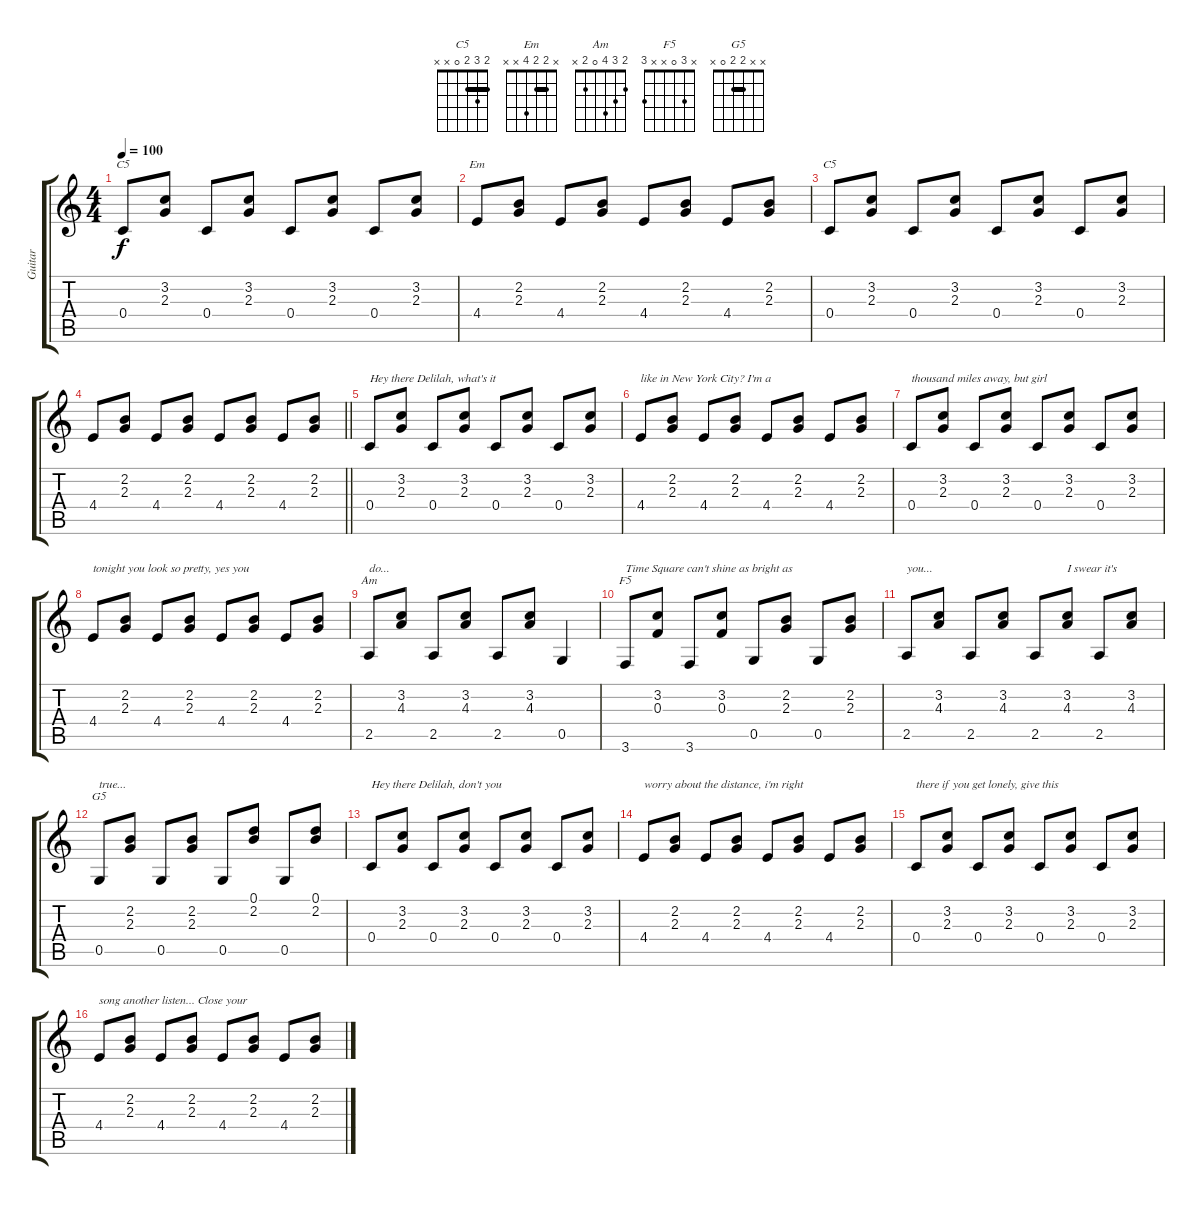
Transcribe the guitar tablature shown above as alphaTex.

\track ("Guitar" "Guitar") {instrument acousticguitarsteel}
\staff {score tabs}
\tuning (D4 A3 F3 C3 G2 D2) {hide}
\chord ("C5" x 3 2 0 x x)
\chord ("Em" x 2 2 4 x x) {barre 2}
\chord ("C5" 2 3 2 0 x x) {barre 2}
\chord ("Am" 2 3 4 0 2 x)
\chord ("F5" x 3 0 x x 3)
\chord ("G5" x x 2 2 0 x) {barre 2}
\ts (4 4)
\tempo 100
\clef g2
\ks c
0.4.8{ch "C5" dy f instrument acousticguitarsteel} (3.2 2.3).8 0.4.8 (3.2 2.3).8 0.4.8 (3.2 2.3).8 0.4.8 (3.2 2.3).8 |
4.4.8{ch "Em"} (2.2 2.3).8 4.4.8 (2.2 2.3).8 4.4.8 (2.2 2.3).8 4.4.8 (2.2 2.3).8 |
0.4.8{ch "C5"} (3.2 2.3).8 0.4.8 (3.2 2.3).8 0.4.8 (3.2 2.3).8 0.4.8 (3.2 2.3).8 |
\barLineRight lightlight
4.4.8 (2.2 2.3).8 4.4.8 (2.2 2.3).8 4.4.8 (2.2 2.3).8 4.4.8 (2.2 2.3).8 |
\section ("" "")
0.4.8{txt "Hey there Delilah, what's it"} (3.2 2.3).8 0.4.8 (3.2 2.3).8 0.4.8 (3.2 2.3).8 0.4.8 (3.2 2.3).8 |
4.4.8{txt "like in New York City? I'm a"} (2.2 2.3).8 4.4.8 (2.2 2.3).8 4.4.8 (2.2 2.3).8 4.4.8 (2.2 2.3).8 |
0.4.8{txt "thousand miles away, but girl"} (3.2 2.3).8 0.4.8 (3.2 2.3).8 0.4.8 (3.2 2.3).8 0.4.8 (3.2 2.3).8 |
4.4.8{txt "tonight you look so pretty, yes you"} (2.2 2.3).8 4.4.8 (2.2 2.3).8 4.4.8 (2.2 2.3).8 4.4.8 (2.2 2.3).8 |
2.5.8{ch "Am" txt "do..."} (3.2 4.3).8 2.5.8 (3.2 4.3).8 2.5.8 (3.2 4.3).8 0.5.4 |
3.6.8{ch "F5" txt "Time Square can't shine as bright as"} (3.2 0.3).8 3.6.8 (3.2 0.3).8 0.5.8 (2.2 2.3).8 0.5.8 (2.2 2.3).8 |
2.5.8{txt "you..."} (3.2 4.3).8 2.5.8 (3.2 4.3).8 2.5.8 (3.2 4.3).8{txt "I swear it's"} 2.5.8 (3.2 4.3).8 |
0.5.8{ch "G5" txt "true..."} (2.2 2.3).8 0.5.8 (2.2 2.3).8 0.5.8 (0.1 2.2).8 0.5.8 (0.1 2.2).8 |
0.4.8{txt "Hey there Delilah, don't you"} (3.2 2.3).8 0.4.8 (3.2 2.3).8 0.4.8 (3.2 2.3).8 0.4.8 (3.2 2.3).8 |
4.4.8{txt "worry about the distance, i'm right"} (2.2 2.3).8 4.4.8 (2.2 2.3).8 4.4.8 (2.2 2.3).8 4.4.8 (2.2 2.3).8 |
0.4.8{txt "there if you get lonely, give this"} (3.2 2.3).8 0.4.8 (3.2 2.3).8 0.4.8 (3.2 2.3).8 0.4.8 (3.2 2.3).8 |
4.4.8{txt "song another listen... Close your"} (2.2 2.3).8 4.4.8 (2.2 2.3).8 4.4.8 (2.2 2.3).8 4.4.8 (2.2 2.3).8
